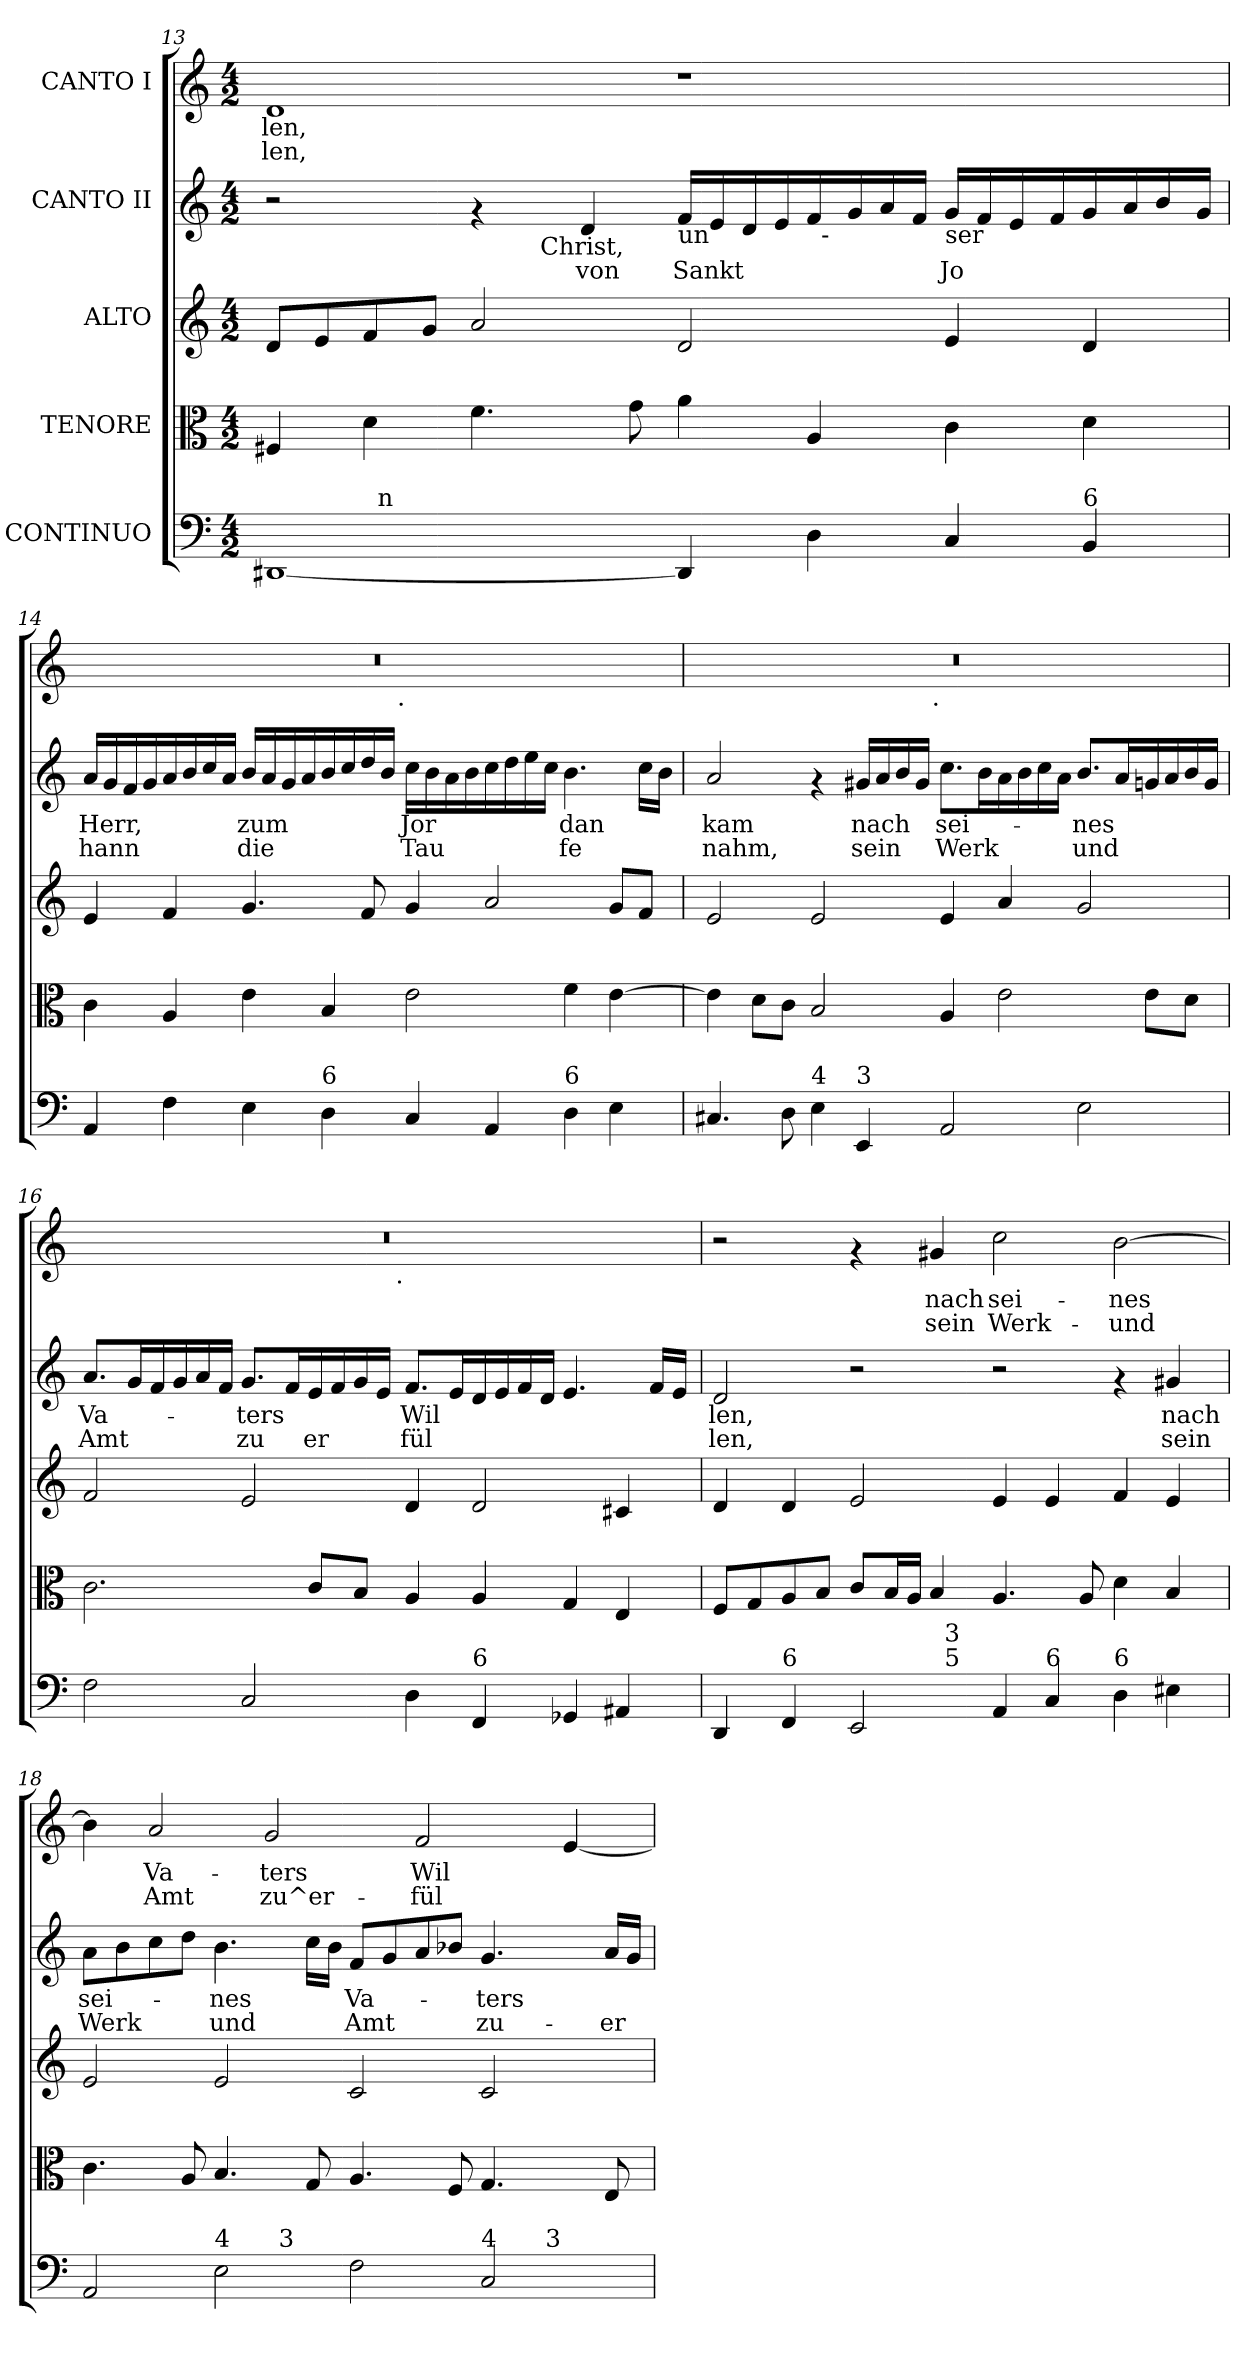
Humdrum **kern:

**kern	**kern	**kern	**kern	**text	**text	**kern	**text	**text
*part5	*part4	*part3	*part2	*part2	*part2	*part1	*part1	*part1
*staff5	*staff4	*staff3	*staff2	*staff2	*staff2	*staff1	*staff1	*staff1
*I"CONTINUO	*I"TENORE	*I"ALTO	*I"CANTO II	*	*	*I"CANTO I	*	*
*clefF4	*clefC3	*clefG2	*clefG2	*	*	*clefG2	*	*
*k[]	*k[]	*k[]	*k[]	*	*	*k[]	*	*
*C:	*C:	*C:	*C:	*	*	*C:	*	*
*M4/2	*M4/2	*M4/2	*M4/2	*	*	*M4/2	*	*
=13	=13	=13	=13	=13	=13	=13	=13	=13
!	!	!	!	!	!	!	!LO:LY:b:cj	!LO:LY:b:cj
*^	*	*	*^	*	*	*	*	*
*	*	*	*	*	*^	*	*	*	*	*
[<1DD#	4ryy	4F#X/	8d/L	2r	2ryy	1ryy	.	.	1d	-len,	len,
.	.	.	8e/	.	.	.	.	.	.	.	.
.	64ryy	4d\	8f/	.	.	.	.	.	.	.	.
!	!LO:TX:a:t=n	!	!	!	!	!	!	!	!	!	!
.	1ryy	.	.	.	.	.	.	.	.	.	.
.	.	.	8g/J	.	.	.	.	.	.	.	.
.	.	4.f\	2a/	4rf	8ryy	.	.	.	.	.	.
.	.	.	.	.	32ryy	.	.	.	.	.	.
!	!	!	!	!	!LO:TX:b:t=Christ,	!	!	!	!	!	!
.	.	.	.	.	1ryy	.	.	.	.	.	.
!	!	!	!	!	!	!	!LO:LY:b:cj	!	!	!	!
.	.	.	.	4d/	.	.	von	.	.	.	.
.	.	8g\	.	.	.	.	.	.	.	.	.
!	!	!	!	!LO:TX:b:t=un	!	!	!	!	!	!	!
!	!	!	!	!	!	!	!LO:LY:b:cj	!	!	!	!
4DD#/]	.	4a\	2d/	16f/L	.	4ryy	Sankt	.	1r	.	.
!	!	!	!	!	!	!	!LO:LY:b:cj	!	!	!	!
.	.	.	.	16e/	.	.	.	.	.	.	.
!	!	!	!	!	!	!	!LO:LY:b:cj	!	!	!	!
.	.	.	.	16d/	.	.	.	.	.	.	.
!	!	!	!	!	!	!	!LO:LY:b:cj	!	!	!	!
.	.	.	.	16e/	.	.	.	.	.	.	.
!	!	!	!	!	!	!	!LO:LY:b:cj	!	!	!	!
4D\	.	4A/	.	16f/	.	64ryy	.	.	.	.	.
!	!	!	!	!	!	!LO:TX:b:t=-	!	!	!	!	!
.	2ryy	.	.	.	.	2ryy	.	.	.	.	.
!	!	!	!	!	!	!	!LO:LY:b:cj	!	!	!	!
.	.	.	.	16g/	.	.	.	.	.	.	.
!	!	!	!	!	!	!	!LO:LY:b:cj	!	!	!	!
.	.	.	.	16a/	.	.	.	.	.	.	.
!	!	!	!	!	!	!	!LO:LY:b:cj	!	!	!	!
.	.	.	.	16f/J	.	.	.	.	.	.	.
!	!	!	!	!LO:TX:b:t=ser	!	!	!	!	!	!	!
!	!	!	!	!	!	!	!LO:LY:b:cj	!	!	!	!
4C/	.	4c\	4e/	16g/L	.	.	Jo-	.	.	.	.
!	!	!	!	!	!	!	!LO:LY:b:cj	!	!	!	!
.	.	.	.	16f/	.	.	--	.	.	.	.
!	!	!	!	!	!	!	!LO:LY:b:cj	!	!	!	!
.	.	.	.	16e/	.	.	--	.	.	.	.
.	.	.	.	.	4ryy	.	.	.	.	.	.
!	!	!	!	!	!	!	!LO:LY:b:cj	!	!	!	!
.	.	.	.	16f/	.	.	--	.	.	.	.
!LO:TX:a:t=6	!	!	!	!	!	!	!	!	!	!	!
!	!	!	!	!	!	!	!LO:LY:b:cj	!	!	!	!
4BB/	.	4d\	4d/	16g/	.	.	--	.	.	.	.
.	8...ryy	.	.	.	.	8...ryy	.	.	.	.	.
!	!	!	!	!	!	!	!LO:LY:b:cj	!	!	!	!
.	.	.	.	16a/	.	.	--	.	.	.	.
!	!	!	!	!	!	!	!LO:LY:b:cj	!	!	!	!
.	.	.	.	16b/	.	.	--	.	.	.	.
.	.	.	.	.	16.ryy	.	.	.	.	.	.
!	!	!	!	!	!	!	!LO:LY:b:cj	!	!	!	!
.	.	.	.	16g/J	.	.	--	.	.	.	.
!!LO:PB:g=z
=14	=14	=14	=14	=14	=14	=14	=14	=14	=14	=14	=14
!	!	!	!	!	!	!	!LO:LY:b:cj	!LO:LY:b:cj	!	!	!
*v	*v	*	*	*v	*v	*v	*	*	*^	*	*
4AA/	4c\	4e/	16a/L	-Herr,	hann	0r	2ryy	.	.
!	!	!	!	!LO:LY:b:cj	!LO:LY:b:cj	!	!	!	!
.	.	.	16g/	.	.	.	.	.	.
!	!	!	!	!LO:LY:b:cj	!LO:LY:b:cj	!	!	!	!
.	.	.	16f/	.	.	.	.	.	.
!	!	!	!	!LO:LY:b:cj	!LO:LY:b:cj	!	!	!	!
.	.	.	16g/	.	.	.	.	.	.
!	!	!	!	!LO:LY:b:cj	!LO:LY:b:cj	!	!	!	!
4F\	4A/	4f/	16a/	.	.	.	.	.	.
!	!	!	!	!LO:LY:b:cj	!LO:LY:b:cj	!	!	!	!
.	.	.	16b/	.	.	.	.	.	.
!	!	!	!	!LO:LY:b:cj	!LO:LY:b:cj	!	!	!	!
.	.	.	16cc/	.	.	.	.	.	.
!	!	!	!	!LO:LY:b:cj	!LO:LY:b:cj	!	!	!	!
.	.	.	16a/J	.	.	.	.	.	.
!	!	!	!	!LO:LY:b:cj	!LO:LY:b:cj	!	!	!	!
4E\	4e\	4.g/	16b/L	zum	die	.	4ryy	.	.
!	!	!	!	!LO:LY:b:cj	!LO:LY:b:cj	!	!	!	!
.	.	.	16a/	.	-	.	.	.	.
!	!	!	!	!LO:LY:b:cj	!LO:LY:b:cj	!	!	!	!
.	.	.	16g/	-	-	.	.	.	.
!	!	!	!	!LO:LY:b:cj	!LO:LY:b:cj	!	!	!	!
.	.	.	16a/	-	-	.	.	.	.
!LO:TX:a:t=6	!	!	!	!	!	!	!	!	!
!	!	!	!	!LO:LY:b:cj	!LO:LY:b:cj	!	!	!	!
4D\	4B/	.	16b/	-	-	.	8...ryy	.	.
!	!	!	!	!LO:LY:b:cj	!LO:LY:b:cj	!	!	!	!
.	.	.	16cc/	-	-	.	.	.	.
!	!	!	!	!LO:LY:b:cj	!LO:LY:b:cj	!	!	!	!
.	.	8f/	16dd/	-	-	.	.	.	.
!	!	!	!	!LO:LY:b:cj	!LO:LY:b:cj	!	!	!	!
.	.	.	16b/J	-	-	.	.	.	.
!	!	!	!	!	!	!	!LO:TX:b:t=.	!	!
.	.	.	.	.	.	.	1ryy	.	.
!	!	!	!	!LO:LY:b:cj	!LO:LY:b:cj	!	!	!	!
4C/	2e\	4g/	16cc\L	-Jor-	-Tau-	.	.	.	.
!	!	!	!	!LO:LY:b:cj	!LO:LY:b:cj	!	!	!	!
.	.	.	16b\	--	-	.	.	.	.
!	!	!	!	!LO:LY:b:cj	!LO:LY:b:cj	!	!	!	!
.	.	.	16a\	-	-	.	.	.	.
!	!	!	!	!LO:LY:b:cj	!LO:LY:b:cj	!	!	!	!
.	.	.	16b\	-	-	.	.	.	.
!	!	!	!	!LO:LY:b:cj	!LO:LY:b:cj	!	!	!	!
4AA/	.	2a/	16cc\	-	-	.	.	.	.
!	!	!	!	!LO:LY:b:cj	!LO:LY:b:cj	!	!	!	!
.	.	.	16dd\	-	-	.	.	.	.
!	!	!	!	!LO:LY:b:cj	!LO:LY:b:cj	!	!	!	!
.	.	.	16ee\	-	-	.	.	.	.
!	!	!	!	!LO:LY:b:cj	!LO:LY:b:cj	!	!	!	!
.	.	.	16cc\J	-	-	.	.	.	.
!LO:TX:a:t=6	!	!	!	!	!	!	!	!	!
!	!	!	!	!LO:LY:b:cj	!LO:LY:b:cj	!	!	!	!
4D\	4f\	.	4.b\	dan	fe	.	.	.	.
4E\	[>4e\	8g/L	.	.	.	.	.	.	.
!	!	!	!	!LO:LY:b:cj	!LO:LY:b:cj	!	!	!	!
.	.	8f/J	16cc\L	.	.	.	.	.	.
!	!	!	!	!LO:LY:b:cj	!LO:LY:b:cj	!	!	!	!
.	.	.	16b\J	.	.	.	.	.	.
.	.	.	.	.	.	.	64ryy	.	.
=15	=15	=15	=15	=15	=15	=15	=15	=15	=15
!	!	!	!	!LO:LY:b:cj	!LO:LY:b:cj	!	!	!	!
4.C#X/	4e\]	2e/	2a/	kam	nahm,	0r	2ryy	.	.
.	8d\L	.	.	.	.	.	.	.	.
8D\	8c\J	.	.	.	.	.	.	.	.
!LO:TX:a:t=4	!	!	!	!	!	!	!	!	!
4E\	2B/	2e/	4rf	.	.	.	4ryy	.	.
!LO:TX:a:t=3	!	!	!	!	!	!	!	!	!
!	!	!	!	!LO:LY:b:cj	!LO:LY:b:cj	!	!	!	!
4EE/	.	.	16g#X/L	nach	sein	.	8...ryy	.	.
!	!	!	!	!LO:LY:b:cj	!LO:LY:b:cj	!	!	!	!
.	.	.	16a/	.	-	.	.	.	.
!	!	!	!	!LO:LY:b:cj	!LO:LY:b:cj	!	!	!	!
.	.	.	16b/	-	-	.	.	.	.
!	!	!	!	!LO:LY:b:cj	!LO:LY:b:cj	!	!	!	!
.	.	.	16g#/J	-	-	.	.	.	.
!	!	!	!	!	!	!	!LO:TX:b:t=.	!	!
.	.	.	.	.	.	.	1ryy	.	.
!	!	!	!	!LO:LY:b:cj	!LO:LY:b:cj	!	!	!	!
2AA/	4A/	4e/	8.cc\L	-sei-	-Werk	.	.	.	.
!	!	!	!	!LO:LY:b:cj	!LO:LY:b:cj	!	!	!	!
.	.	.	16b\	.	.	.	.	.	.
!	!	!	!	!LO:LY:b:cj	!LO:LY:b:cj	!	!	!	!
.	2e\	4a/	16a\	.	.	.	.	.	.
!	!	!	!	!LO:LY:b:cj	!LO:LY:b:cj	!	!	!	!
.	.	.	16b\	.	.	.	.	.	.
!	!	!	!	!LO:LY:b:cj	!LO:LY:b:cj	!	!	!	!
.	.	.	16cc\	.	.	.	.	.	.
!	!	!	!	!LO:LY:b:cj	!LO:LY:b:cj	!	!	!	!
.	.	.	16a\J	.	.	.	.	.	.
!	!	!	!	!LO:LY:b:cj	!LO:LY:b:cj	!	!	!	!
2E\	.	2g/	8.b/L	nes	und	.	.	.	.
!	!	!	!	!LO:LY:b:cj	!LO:LY:b:cj	!	!	!	!
.	.	.	16a/	.	.	.	.	.	.
!	!	!	!	!LO:LY:b:cj	!LO:LY:b:cj	!	!	!	!
.	8e\L	.	16gn/	.	.	.	.	.	.
!	!	!	!	!LO:LY:b:cj	!LO:LY:b:cj	!	!	!	!
.	.	.	16a/	.	.	.	.	.	.
!	!	!	!	!LO:LY:b:cj	!LO:LY:b:cj	!	!	!	!
.	8d\J	.	16b/	.	.	.	.	.	.
!	!	!	!	!LO:LY:b:cj	!LO:LY:b:cj	!	!	!	!
.	.	.	16g/J	.	.	.	.	.	.
.	.	.	.	.	.	.	64ryy	.	.
!!LO:LB:g=z	!!
=16	=16	=16	=16	=16	=16	=16	=16	=16	=16
!	!	!	!	!LO:LY:b:cj	!LO:LY:b:cj	!	!	!	!
2F\	2.c\	2f/	8.a/L	Va-	-Amt	0r	2ryy	.	.
!	!	!	!	!LO:LY:b:cj	!LO:LY:b:cj	!	!	!	!
.	.	.	16g/	.	.	.	.	.	.
!	!	!	!	!LO:LY:b:cj	!LO:LY:b:cj	!	!	!	!
.	.	.	16f/	.	.	.	.	.	.
!	!	!	!	!LO:LY:b:cj	!LO:LY:b:cj	!	!	!	!
.	.	.	16g/	.	.	.	.	.	.
!	!	!	!	!LO:LY:b:cj	!LO:LY:b:cj	!	!	!	!
.	.	.	16a/	.	.	.	.	.	.
!	!	!	!	!LO:LY:b:cj	!LO:LY:b:cj	!	!	!	!
.	.	.	16f/J	.	.	.	.	.	.
!	!	!	!	!LO:LY:b:cj	!LO:LY:b:cj	!	!	!	!
2C/	.	2e/	8.g/L	ters	zu	.	4ryy	.	.
!	!	!	!	!LO:LY:b:cj	!LO:LY:b:cj	!	!	!	!
.	.	.	16f/	-	-	.	.	.	.
!	!	!	!	!LO:LY:b:cj	!LO:LY:b:cj	!	!	!	!
.	8c/L	.	16e/	-	-er-	.	8...ryy	.	.
!	!	!	!	!LO:LY:b:cj	!LO:LY:b:cj	!	!	!	!
.	.	.	16f/	--	--	.	.	.	.
!	!	!	!	!LO:LY:b:cj	!LO:LY:b:cj	!	!	!	!
.	8B/J	.	16g/	--	--	.	.	.	.
!	!	!	!	!LO:LY:b:cj	!LO:LY:b:cj	!	!	!	!
.	.	.	16e/J	--	--	.	.	.	.
!	!	!	!	!	!	!	!LO:TX:b:t=.	!	!
.	.	.	.	.	.	.	1ryy	.	.
!	!	!	!	!LO:LY:b:cj	!LO:LY:b:cj	!	!	!	!
4D\	4A/	4d/	8.f/L	-Wil-	-fül-	.	.	.	.
!	!	!	!	!LO:LY:b:cj	!LO:LY:b:cj	!	!	!	!
.	.	.	16e/	--	--	.	.	.	.
!LO:TX:a:t=6	!	!	!	!	!	!	!	!	!
!	!	!	!	!LO:LY:b:cj	!LO:LY:b:cj	!	!	!	!
4FF/	4A/	2d/	16d/	--	--	.	.	.	.
!	!	!	!	!LO:LY:b:cj	!LO:LY:b:cj	!	!	!	!
.	.	.	16e/	--	--	.	.	.	.
!	!	!	!	!LO:LY:b:cj	!LO:LY:b:cj	!	!	!	!
.	.	.	16f/	--	--	.	.	.	.
!	!	!	!	!LO:LY:b:cj	!LO:LY:b:cj	!	!	!	!
.	.	.	16d/J	--	--	.	.	.	.
!	!	!	!	!LO:LY:b:cj	!LO:LY:b:cj	!	!	!	!
4GG-/	4G/	.	4.e/	--	--	.	.	.	.
4AA#/	4E/	4c#X/	.	.	.	.	.	.	.
!	!	!	!	!LO:LY:b:cj	!LO:LY:b:cj	!	!	!	!
.	.	.	16f/L	--	--	.	.	.	.
!	!	!	!	!LO:LY:b:cj	!LO:LY:b:cj	!	!	!	!
.	.	.	16e/J	--	--	.	.	.	.
.	.	.	.	.	.	.	64ryy	.	.
=17	=17	=17	=17	=17	=17	=17	=17	=17	=17
!	!	!	!	!LO:LY:b:cj	!LO:LY:b:cj	!	!	!	!
*^	*	*	*	*	*	*v	*v	*	*
4DD/	2ryy	8F/L	4d/	2d/	-len,	len,	2r	.	.
.	.	8G/	.	.	.	.	.	.	.
!LO:TX:a:t=6	!	!	!	!	!	!	!	!	!
4FF/	.	8A/	4d/	.	.	.	.	.	.
.	.	8B/J	.	.	.	.	.	.	.
2EE/	4ryy	8c/L	2e/	2r	.	.	4rf	.	.
.	.	16B/	.	.	.	.	.	.	.
.	.	16A/J	.	.	.	.	.	.	.
!	!	!	!	!	!	!	!	!LO:LY:b:cj	!LO:LY:b:cj
.	32ryy	4B/	.	.	.	.	4g#X/	nach	sein
!	!LO:TX:a:t=5	!	!	!	!	!	!	!	!
!	!LO:TX:a:t=3	!	!	!	!	!	!	!	!
.	1ryy	.	.	.	.	.	.	.	.
!	!	!	!	!	!	!	!	!LO:LY:b:cj	!LO:LY:b:cj
4AA/	.	4.A/	4e/	2r	.	.	2cc\	sei-	-Werk-
!LO:TX:a:t=6	!	!	!	!	!	!	!	!	!
4C/	.	.	4e/	.	.	.	.	.	.
.	.	8A/	.	.	.	.	.	.	.
!LO:TX:a:t=6	!	!	!	!	!	!	!	!	!
!	!	!	!	!	!	!	!	!LO:LY:b:cj	!LO:LY:b:cj
4D\	.	4d\	4f/	4rf	.	.	[>2b\	-nes	und
!	!	!	!	!	!LO:LY:b:cj	!LO:LY:b:cj	!	!	!
4E#\	.	4B/	4e/	4g#X/	nach	sein	.	.	.
.	8..ryy	.	.	.	.	.	.	.	.
!!LO:PB:g=z
=18	=18	=18	=18	=18	=18	=18	=18	=18	=18
!	!	!	!	!	!LO:LY:b:cj	!LO:LY:b:cj	!	!LO:LY:b:cj	!LO:LY:b:cj
*	*^	*	*	*	*	*	*	*	*
2AA/	2ryy	1ryy	4.c\	2e/	8a\L	sei-	-Werk	4b\]	.	-
!	!	!	!	!	!	!LO:LY:b:cj	!LO:LY:b:cj	!	!	!
.	.	.	.	.	8b\	.	.	.	.	.
!	!	!	!	!	!	!LO:LY:b:cj	!LO:LY:b:cj	!	!LO:LY:b:cj	!LO:LY:b:cj
.	.	.	.	.	8cc\	.	.	2a/	-Va-	-Amt
!	!	!	!	!	!	!LO:LY:b:cj	!LO:LY:b:cj	!	!	!
.	.	.	8A/	.	8dd\J	.	.	.	.	.
!LO:TX:a:t=4	!	!	!	!	!	!	!	!	!	!
!	!	!	!	!	!	!LO:LY:b:cj	!LO:LY:b:cj	!	!	!
2E\	4ryy	.	4.B/	2e/	4.b\	nes	und	.	.	.
!	!	!	!	!	!	!	!	!	!LO:LY:b:cj	!LO:LY:b:cj
.	32ryy	.	.	.	.	.	.	2g/	ters	zu^er-
!	!LO:TX:a:t=3	!	!	!	!	!	!	!	!	!
.	1ryy	.	.	.	.	.	.	.	.	.
!	!	!	!	!	!	!LO:LY:b:cj	!LO:LY:b:cj	!	!	!
.	.	.	8G/	.	16cc\L	.	-	.	.	.
!	!	!	!	!	!	!LO:LY:b:cj	!LO:LY:b:cj	!	!	!
.	.	.	.	.	16b\J	-	-	.	.	.
!	!	!	!	!	!	!LO:LY:b:cj	!LO:LY:b:cj	!	!	!
2F\	.	2ryy	4.A/	2c/	8f/L	-Va-	-Amt	.	.	.
!	!	!	!	!	!	!LO:LY:b:cj	!LO:LY:b:cj	!	!	!
.	.	.	.	.	8g/	.	.	.	.	.
!	!	!	!	!	!	!LO:LY:b:cj	!LO:LY:b:cj	!	!LO:LY:b:cj	!LO:LY:b:cj
.	.	.	.	.	8a/	.	.	2f/	-Wil-	-fül-
!	!	!	!	!	!	!LO:LY:b:cj	!LO:LY:b:cj	!	!	!
.	.	.	8F/	.	8b-X/J	.	.	.	.	.
!LO:TX:a:t=4	!	!	!	!	!	!	!	!	!	!
!	!	!	!	!	!	!LO:LY:b:cj	!LO:LY:b:cj	!	!	!
2C/	.	8ryy	4.G/	2c/	4.g/	ters	zu-	.	.	.
.	.	16ryy	.	.	.	.	.	.	.	.
.	.	64ryy	.	.	.	.	.	.	.	.
!	!	!LO:TX:a:t=3	!	!	!	!	!	!	!	!
.	.	4ryy	.	.	.	.	.	.	.	.
!	!	!	!	!	!	!	!	!	!LO:LY:b:cj	!LO:LY:b:cj
.	.	.	.	.	.	.	.	[<4e/	--	--
.	8..ryy	.	.	.	.	.	.	.	.	.
!	!	!	!	!	!	!LO:LY:b:cj	!LO:LY:b:cj	!	!	!
.	.	.	8E/	.	16a/L	-	er-	.	.	.
!	!	!	!	!	!	!LO:LY:b:cj	!LO:LY:b:cj	!	!	!
.	.	.	.	.	16g/J	-	-	.	.	.
.	.	32.ryy	.	.	.	.	.	.	.	.
*v	*v	*v	*	*	*	*	*	*	*	*
=	=	=	=	=	=	=	=	=
*-	*-	*-	*-	*-	*-	*-	*-	*-
